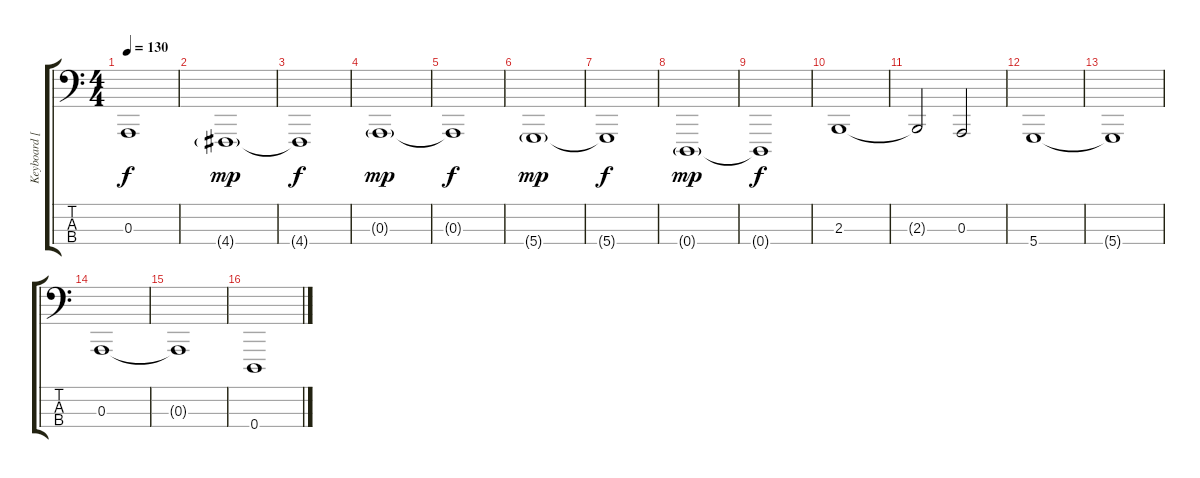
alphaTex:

\track ("Keyboard [Low Strings]" "Keyboard [") {instrument stringensemble2}
\staff {score tabs}
\tuning (G2 D2 A1 D1) {hide}
\ts (4 4)
\tempo 130
\clef f4
\ks c
0.3{t}.1{dy f} |
4.4{g}.1{dy mp} |
4.4{t}.1{dy f} |
0.3{g}.1{dy mp} |
0.3{t}.1{dy f} |
5.4{g}.1{dy mp} |
5.4{t}.1{dy f} |
0.4{g}.1{dy mp} |
0.4{t}.1{dy f} |
2.3.1 |
2.3{t}.2 0.3.2 |
5.4.1 |
5.4{t}.1 |
0.3.1 |
0.3{t}.1 |
0.4.1
